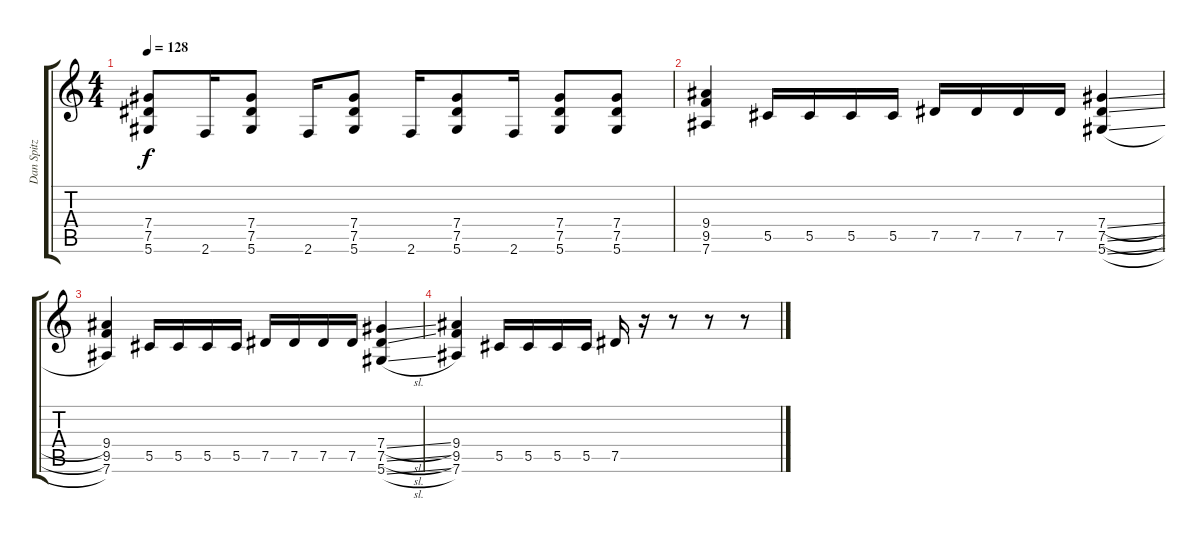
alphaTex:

\track ("Dan Spitz (Rhythm Guitar)" "Dan Spitz ") {instrument distortionguitar}
\staff {score tabs}
\tuning (Eb4 Bb3 Gb3 Db3 Ab2 Eb2) {hide}
\ts (4 4)
\tempo 128
\clef g2
\ks c
(7.4 7.5 5.6).8{dy f} 2.6.16 (7.4 7.5 5.6).8 2.6.16 (7.4 7.5 5.6).8 2.6.16 (7.4 7.5 5.6).8 2.6.16 (7.4 7.5 5.6).8 (7.4 7.5 5.6).8 |
(9.4 9.5 7.6).4 5.5.16 5.5.16 5.5.16 5.5.16 7.5.16 7.5.16 7.5.16 7.5.16 (7.4{sl} 7.5{sl} 5.6{sl}).4 |
(9.4 9.5 7.6).4 5.5.16 5.5.16 5.5.16 5.5.16 7.5.16 7.5.16 7.5.16 7.5.16 (7.4{sl} 7.5{sl} 5.6{sl}).4 |
(9.4 9.5 7.6).4 5.5.16 5.5.16 5.5.16 5.5.16 7.5.16 r.16 r.8 r.8 r.8
